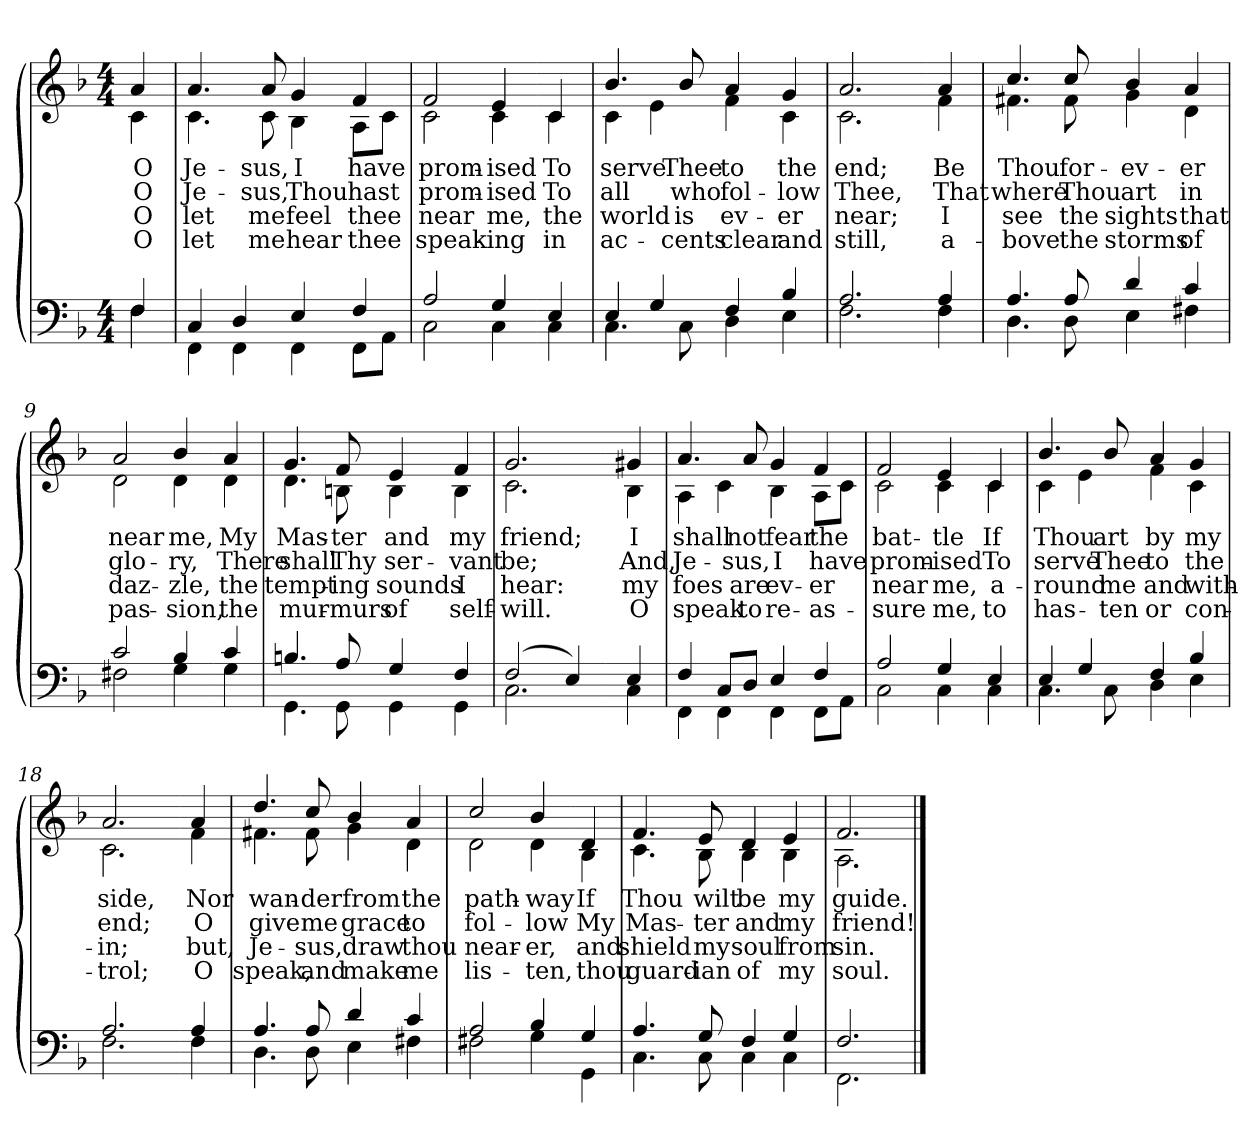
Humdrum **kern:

**kern	**kern	**text	**text	**text	**text
*part2	*part1	*part1	*part1	*part1	*part1
*staff2	*staff1	*staff1	*staff1	*staff1	*staff1
*clefF4	*clefG2	*	*	*	*
*k[b-]	*k[b-]	*	*	*	*
*M4/4	*M4/4	*	*	*	*
=1	=1	=1	=1	=1	=1
*^	*	*	*	*	*
!	!	!LO:TX:b:i:t=Verse	!	!	!	!
!	!	!	!LO:LY:b	!LO:LY:b	!LO:LY:b	!LO:LY:b
*	*	*^	*	*	*	*
4F/	4F\	4a/	4c\	O	O	O	O
=2	=2	=2	=2	=2	=2	=2	=2
!	!	!	!	!LO:LY:b	!LO:LY:b	!LO:LY:b	!LO:LY:b
4C/	4FF\	4.a/	4.c\	Je-	Je-	let	let
4D/	4FF\	.	.	.	.	.	.
!	!	!	!	!LO:LY:b	!LO:LY:b	!LO:LY:b	!LO:LY:b
.	.	8a/	8c\	-sus,	-sus,	me	me
!	!	!	!	!LO:LY:b	!LO:LY:b	!LO:LY:b	!LO:LY:b
4E/	4FF\	4g/	4B-\	I	Thou	feel	hear
!	!	!	!	!LO:LY:b	!LO:LY:b	!LO:LY:b	!LO:LY:b
4F/	8FF\L	4f/	8A\L	have	hast	thee	thee
.	8AA\J	.	8c\J	.	.	.	.
=3	=3	=3	=3	=3	=3	=3	=3
!	!	!	!	!LO:LY:b	!LO:LY:b	!LO:LY:b	!LO:LY:b
2A/	2C\	2f/	2c\	prom-	prom-	near	speak-
!	!	!	!	!LO:LY:b	!LO:LY:b	!LO:LY:b	!LO:LY:b
4G/	4C\	4e/	4c\	-ised	-ised	me,	-ing
!!LO:LB:g=z	!!
=4-	=4-	=4-	=4-	=4-	=4-	=4-	=4-
!	!	!	!	!LO:LY:b	!LO:LY:b	!LO:LY:b	!LO:LY:b
4E/	4C\	4c/	4c\	To	To	the	in
=5	=5	=5	=5	=5	=5	=5	=5
!	!	!	!	!LO:LY:b	!LO:LY:b	!LO:LY:b	!LO:LY:b
4E/	4.C\	4.b-/	4c\	serve	all	world	ac-
4G/	.	.	4e\	.	.	.	.
!	!	!	!	!LO:LY:b	!LO:LY:b	!LO:LY:b	!LO:LY:b
.	8C\	8b-/	.	Thee	who	is	-cents
!	!	!	!	!LO:LY:b	!LO:LY:b	!LO:LY:b	!LO:LY:b
4F/	4D\	4a/	4f\	to	fol-	ev-	clear
!	!	!	!	!LO:LY:b	!LO:LY:b	!LO:LY:b	!LO:LY:b
4B-/	4E\	4g/	4c\	the	-low	-er	and
=6	=6	=6	=6	=6	=6	=6	=6
!	!	!	!	!LO:LY:b	!LO:LY:b	!LO:LY:b	!LO:LY:b
2.A/	2.F\	2.a/	2.c\	end;	Thee,	near;	still,
!!LO:LB:g=z	!!
=7-	=7-	=7-	=7-	=7-	=7-	=7-	=7-
!	!	!	!	!LO:LY:b	!LO:LY:b	!LO:LY:b	!LO:LY:b
4A/	4F\	4a/	4f\	Be	That	I	a-
=8	=8	=8	=8	=8	=8	=8	=8
!	!	!	!	!LO:LY:b	!LO:LY:b	!LO:LY:b	!LO:LY:b
4.A/	4.D\	4.cc/	4.f#X\	Thou	where	see	-bove
!	!	!	!	!LO:LY:b	!LO:LY:b	!LO:LY:b	!LO:LY:b
8A/	8D\	8cc/	8f#\	for-	Thou	the	the
!	!	!	!	!LO:LY:b	!LO:LY:b	!LO:LY:b	!LO:LY:b
4d/	4E\	4b-/	4g\	-ev-	art	sights	storms
!	!	!	!	!LO:LY:b	!LO:LY:b	!LO:LY:b	!LO:LY:b
4c/	4F#X\	4a/	4d\	-er	in	that	of
=9	=9	=9	=9	=9	=9	=9	=9
!	!	!	!	!LO:LY:b	!LO:LY:b	!LO:LY:b	!LO:LY:b
2c/	2F#X\	2a/	2d\	near	glo-	daz-	pas-
!	!	!	!	!LO:LY:b	!LO:LY:b	!LO:LY:b	!LO:LY:b
4B-/	4G\	4b-/	4d\	me,	-ry,	-zle,	-sion,
!!LO:LB:g=z	!!
=10-	=10-	=10-	=10-	=10-	=10-	=10-	=10-
!	!	!	!	!LO:LY:b	!LO:LY:b	!LO:LY:b	!LO:LY:b
4c/	4G\	4a/	4d\	My	There	the	the
=11	=11	=11	=11	=11	=11	=11	=11
!	!	!	!	!LO:LY:b	!LO:LY:b	!LO:LY:b	!LO:LY:b
4.Bn/	4.GG\	4.g/	4.d\	Mas-	shall	tempt-	mur-
!	!	!	!	!LO:LY:b	!LO:LY:b	!LO:LY:b	!LO:LY:b
8A/	8GG\	8f/	8Bn\	-ter	Thy	-ing	-murs
!	!	!	!	!LO:LY:b	!LO:LY:b	!LO:LY:b	!LO:LY:b
4G/	4GG\	4e/	4B\	and	ser-	sounds	of
!	!	!	!	!LO:LY:b	!LO:LY:b	!LO:LY:b	!LO:LY:b
4F/	4GG\	4f/	4B\	my	-vant	I	self--
=12	=12	=12	=12	=12	=12	=12	=12
!	!	!	!	!LO:LY:b	!LO:LY:b	!LO:LY:b	!LO:LY:b
(>2F/	2.C\	2.g/	2.c\	friend;	be;	hear:	-will.
4E/)	.	.	.	.	.	.	.
!!LO:LB:g=z	!!
=13-	=13-	=13-	=13-	=13-	=13-	=13-	=13-
!	!	!	!	!LO:LY:b	!LO:LY:b	!LO:LY:b	!LO:LY:b
4E/	4C\	4g#X/	4B-\	I	And,	my	O
=14	=14	=14	=14	=14	=14	=14	=14
!	!	!	!	!LO:LY:b	!LO:LY:b	!LO:LY:b	!LO:LY:b
4F/	4FF\	4.a/	4A\	shall	Je-	foes	speak
8C/L	4FF\	.	4c\	.	.	.	.
!	!	!	!	!LO:LY:b	!LO:LY:b	!LO:LY:b	!LO:LY:b
8D/J	.	8a/	.	not	-sus,	are	to
!	!	!	!	!LO:LY:b	!LO:LY:b	!LO:LY:b	!LO:LY:b
4E/	4FF\	4g/	4B-\	fear	I	ev-	re-
!	!	!	!	!LO:LY:b	!LO:LY:b	!LO:LY:b	!LO:LY:b
4F/	8FF\L	4f/	8A\L	the	have	-er	-as-
.	8AA\J	.	8c\J	.	.	.	.
=15	=15	=15	=15	=15	=15	=15	=15
!	!	!	!	!LO:LY:b	!LO:LY:b	!LO:LY:b	!LO:LY:b
2A/	2C\	2f/	2c\	bat-	prom-	near	-sure
!	!	!	!	!LO:LY:b	!LO:LY:b	!LO:LY:b	!LO:LY:b
4G/	4C\	4e/	4c\	-tle	-ised	me,	me,
!!LO:LB:g=z	!!
=16-	=16-	=16-	=16-	=16-	=16-	=16-	=16-
!	!	!	!	!LO:LY:b	!LO:LY:b	!LO:LY:b	!LO:LY:b
4E/	4C\	4c/	4c\	If	To	a-	to
=17	=17	=17	=17	=17	=17	=17	=17
!	!	!	!	!LO:LY:b	!LO:LY:b	!LO:LY:b	!LO:LY:b
4E/	4.C\	4.b-/	4c\	Thou	serve	-round	has-
4G/	.	.	4e\	.	.	.	.
!	!	!	!	!LO:LY:b	!LO:LY:b	!LO:LY:b	!LO:LY:b
.	8C\	8b-/	.	art	Thee	me	-ten
!	!	!	!	!LO:LY:b	!LO:LY:b	!LO:LY:b	!LO:LY:b
4F/	4D\	4a/	4f\	by	to	and	or
!	!	!	!	!LO:LY:b	!LO:LY:b	!LO:LY:b	!LO:LY:b
4B-/	4E\	4g/	4c\	my	the	with-	con-
=18	=18	=18	=18	=18	=18	=18	=18
!	!	!	!	!LO:LY:b	!LO:LY:b	!LO:LY:b	!LO:LY:b
2.A/	2.F\	2.a/	2.c\	side,	end;	-in;	-trol;
!!LO:LB:g=z	!!
=19-	=19-	=19-	=19-	=19-	=19-	=19-	=19-
!	!	!	!	!LO:LY:b	!LO:LY:b	!LO:LY:b	!LO:LY:b
4A/	4F\	4a/	4f\	Nor	O	but,	O
=20	=20	=20	=20	=20	=20	=20	=20
!	!	!	!	!LO:LY:b	!LO:LY:b	!LO:LY:b	!LO:LY:b
4.A/	4.D\	4.dd/	4.f#X\	wan-	give	Je-	speak,
!	!	!	!	!LO:LY:b	!LO:LY:b	!LO:LY:b	!LO:LY:b
8A/	8D\	8cc/	8f#\	-der	me	-sus,	and
!	!	!	!	!LO:LY:b	!LO:LY:b	!LO:LY:b	!LO:LY:b
4d/	4E\	4b-/	4g\	from	grace	draw	make
!	!	!	!	!LO:LY:b	!LO:LY:b	!LO:LY:b	!LO:LY:b
4c/	4F#X\	4a/	4d\	the	to	thou	me
=21	=21	=21	=21	=21	=21	=21	=21
!	!	!	!	!LO:LY:b	!LO:LY:b	!LO:LY:b	!LO:LY:b
2A/	2F#X\	2cc/	2d\	path-	fol-	near-	lis-
!	!	!	!	!LO:LY:b	!LO:LY:b	!LO:LY:b	!LO:LY:b
4B-/	4G\	4b-/	4d\	-way	-low	-er,	-ten,
=22-	=22-	=22-	=22-	=22-	=22-	=22-	=22-
!	!	!	!	!LO:LY:b	!LO:LY:b	!LO:LY:b	!LO:LY:b
4G/	4GG\	4d/	4B-\	If	My	and	thou
=23	=23	=23	=23	=23	=23	=23	=23
!	!	!	!	!LO:LY:b	!LO:LY:b	!LO:LY:b	!LO:LY:b
4.A/	4.C\	4.f/	4.c\	Thou	Mas-	shield	guard-
!	!	!	!	!LO:LY:b	!LO:LY:b	!LO:LY:b	!LO:LY:b
8G/	8C\	8e/	8B-\	wilt	-ter	my	-ian
!	!	!	!	!LO:LY:b	!LO:LY:b	!LO:LY:b	!LO:LY:b
4F/	4C\	4d/	4B-\	be	and	soul	of
!	!	!	!	!LO:LY:b	!LO:LY:b	!LO:LY:b	!LO:LY:b
4G/	4C\	4e/	4B-\	my	my	from	my
=24	=24	=24	=24	=24	=24	=24	=24
!	!	!	!	!LO:LY:b	!LO:LY:b	!LO:LY:b	!LO:LY:b
2.F/	2.FF\	2.f/	2.A\	guide.	friend!	sin.	soul.
*v	*v	*	*	*	*	*	*
*	*v	*v	*	*	*	*
==	==	==	==	==	==
*-	*-	*-	*-	*-	*-
